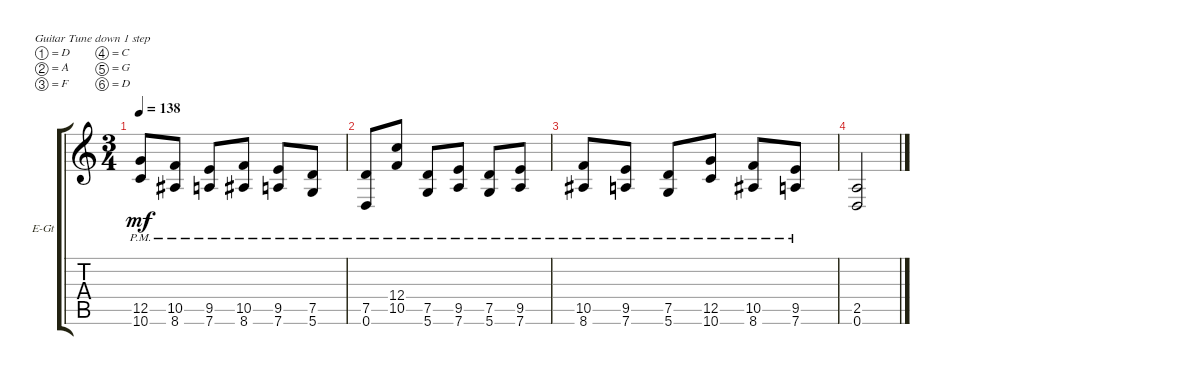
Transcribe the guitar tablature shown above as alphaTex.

\defaultSystemsLayout 4
\bracketExtendMode groupsimilarinstruments
\firstSystemTrackNameOrientation horizontal
\otherSystemsTrackNameOrientation horizontal
\track ("Extra Guitar" "E-Gt") {instrument distortionguitar}
\staff {score tabs}
\tuning (D4 A3 F3 C3 G2 D2)
\ts (3 4)
\tempo 138
\clef g2
\ks c
(10.6{pm} 12.5).8{dy mf} (8.6{pm} 10.5).8 (7.6{pm} 9.5).8 (8.6{pm} 10.5).8 (7.6{pm} 9.5).8 (7.5{pm} 5.6{pm}).8 |
(7.5{pm} 0.6{pm}).8 (10.5{pm} 12.4).8 (5.6{pm} 7.5).8 (7.6{pm} 9.5).8 (5.6{pm} 7.5).8 (7.6{pm} 9.5).8 |
(8.6{pm} 10.5).8 (7.6{pm} 9.5).8 (5.6{pm} 7.5).8 (10.6{pm} 12.5).8 (8.6{pm} 10.5).8 (7.6{pm} 9.5).8 |
(0.6 2.5).2
